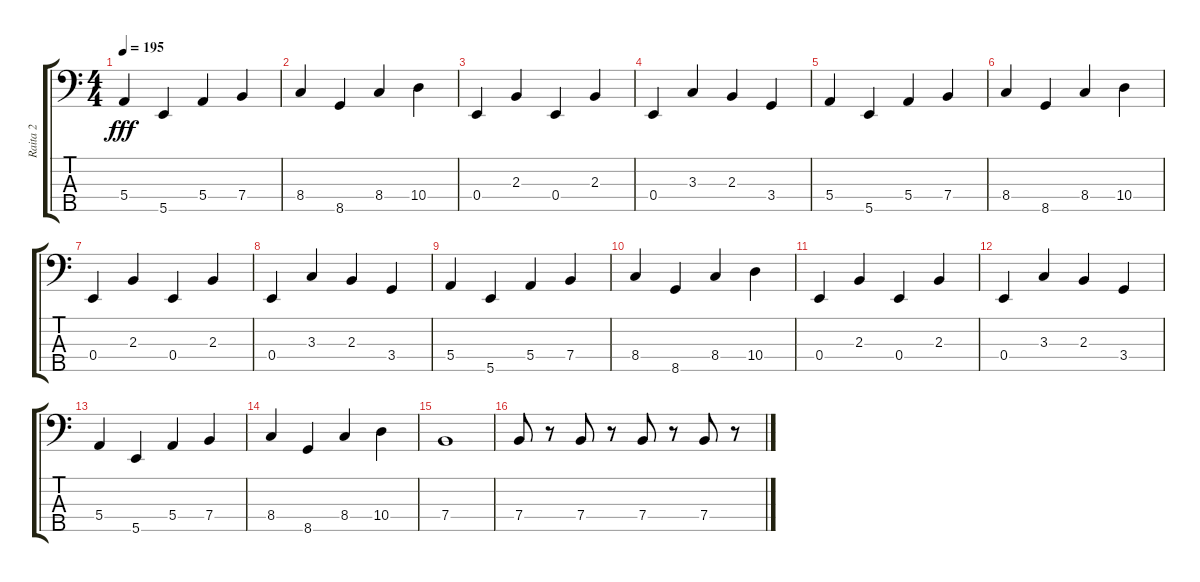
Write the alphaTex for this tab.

\track ("Raita 2" "Raita 2") {instrument electricbassfinger}
\staff {score tabs}
\tuning (G2 D2 A1 E1 B0) {hide}
\ts (4 4)
\tempo 195
\clef f4
\ks c
5.4.4{dy fff} 5.5.4 5.4.4 7.4.4 |
8.4.4 8.5.4 8.4.4 10.4.4 |
0.4.4 2.3.4 0.4.4 2.3.4 |
0.4.4 3.3.4 2.3.4 3.4.4 |
5.4.4 5.5.4 5.4.4 7.4.4 |
8.4.4 8.5.4 8.4.4 10.4.4 |
0.4.4 2.3.4 0.4.4 2.3.4 |
0.4.4 3.3.4 2.3.4 3.4.4 |
5.4.4 5.5.4 5.4.4 7.4.4 |
8.4.4 8.5.4 8.4.4 10.4.4 |
0.4.4 2.3.4 0.4.4 2.3.4 |
0.4.4 3.3.4 2.3.4 3.4.4 |
5.4.4 5.5.4 5.4.4 7.4.4 |
8.4.4 8.5.4 8.4.4 10.4.4 |
7.4.1 |
7.4.8 r.8 7.4.8 r.8 7.4.8 r.8 7.4.8 r.8
